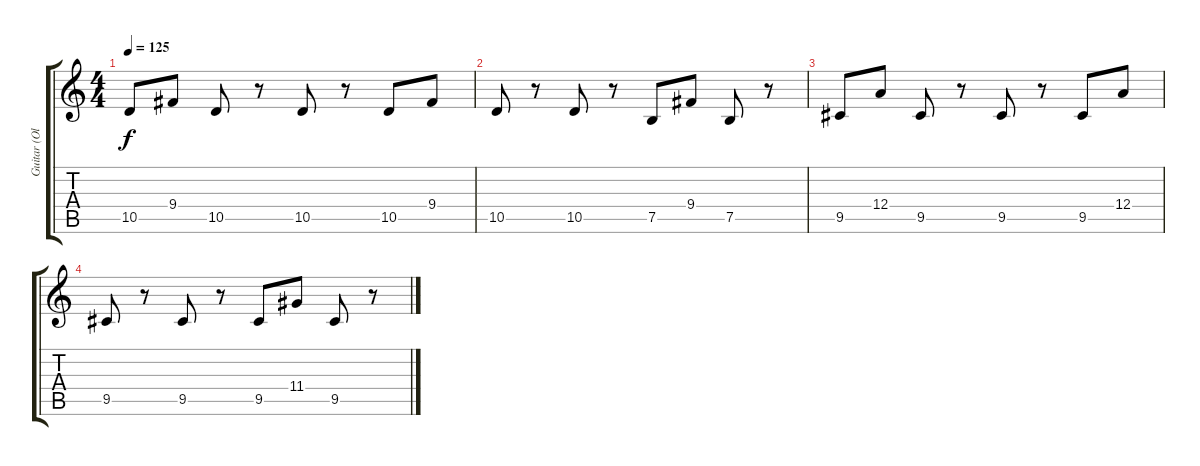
\track ("Guitar (Olavi Mikkonen)" "Guitar (Ol") {instrument distortionguitar}
\staff {score tabs}
\tuning (B3 Gb3 D3 A2 E2 B1) {hide}
\ts (4 4)
\tempo 125
\clef g2
\ks c
10.5.8{dy f} 9.4.8 10.5.8 r.8 10.5.8 r.8 10.5.8 9.4.8 |
10.5.8 r.8 10.5.8 r.8 7.5.8 9.4.8 7.5.8 r.8 |
9.5.8 12.4.8 9.5.8 r.8 9.5.8 r.8 9.5.8 12.4.8 |
9.5.8 r.8 9.5.8 r.8 9.5.8 11.4.8 9.5.8 r.8
